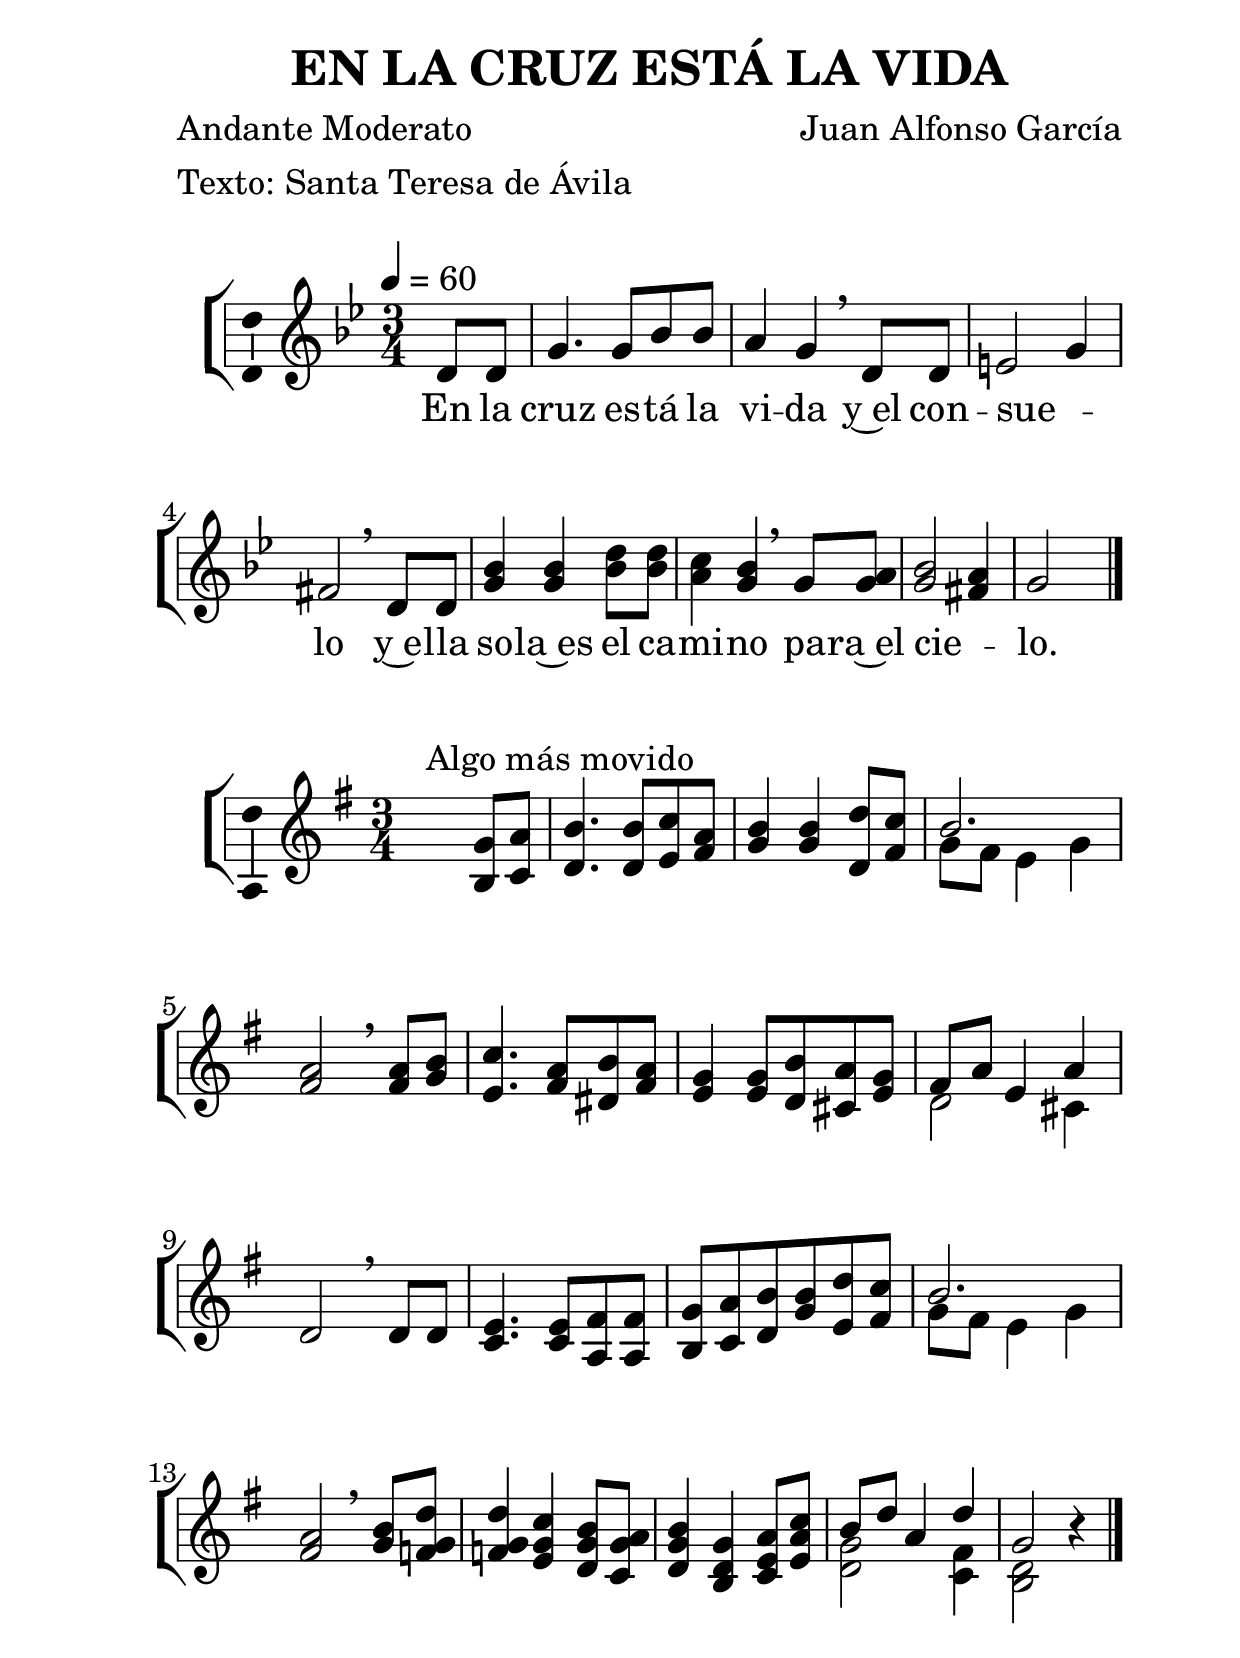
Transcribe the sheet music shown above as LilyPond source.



%versión de lilypond para la que se ha escrito esta partitura:
\version "2.16.0"

	%Tamaño papel
	#(set-default-paper-size "a4")
	%Tamaño partitura
	#(set-global-staff-size 30)
	%No responde al pulsar sobre una nota
	#(ly:set-option 'point-and-click #f)

%parámetros del encabezamiento:
\header {
	%title = "EN LA CRUZ ESTÁ LA VIDA"
	title = \markup{\fontsize #-1 "EN LA CRUZ ESTÁ LA VIDA"}
	subtitle = ""
	composer = "Juan Alfonso García"
	poet = "Andante Moderato"
	meter = "Texto: Santa Teresa de Ávila"
	arranger = ""
%	tagline="Monasterio de la Madre de Dios. Buenafuente del Sistal."
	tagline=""
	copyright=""
	}

%parámetros asociados al papel:
\paper  {
	oddHeaderMarkup = \markup {\fill-line { \on-the-fly #not-first-page \fromproperty #'header:title \on-the-fly #not-first-page \fromproperty #'header:composer }}
	evenHeaderMarkup = \markup {\fill-line { \fromproperty #'header:composer \fromproperty #'header:title }}
	#(set-paper-size "a4")
	print-page-number = ##f
	first-page-number = 1
	print-first-page-number = ##f
%	head-separation = 3.0 \cm
	top-margin = 2.0 \cm
	bottom-margin = 0.0\cm
%%%	bottom-margin = -2.0\cm
	left-margin = 3.0 \cm
	line-width = 16.0 \cm
	indent = 8\mm
	interscoreline = 2.\mm
	between-system-space = 15\mm
%	para que las partituras no llenen la hoja:
	ragged-bottom = ##t
%	idem para la última hoja:
	ragged-last-bottom = ##f
%	para que las partituras llenen el ancho del papel:
	ragged-last = ##f
	after-title-space = 2.5 \cm
%page-count=1
%system-count=4

	%Flexible Vertical Spacing
%	markup-markup-spacing =
%	#'((basic-distance . 15) (minimum-distance . 15) (padding . 3))
	markup-system-spacing =
	#'((basic-distance . 15) (minimum-distance . 15) (padding . 3))
	system-system-spacing =
	#'((basic-distance . 15) (minimum-distance . 15) (padding . 3))
	score-system-spacing =
	#'((basic-distance . 15) (minimum-distance . 15) (padding . 5))
%	top-system-spacing = % header
%	#'((basic-distance . 8) (minimum-distance . 0) (padding . 0))
%	top-markup-spacing =
%	#'((basic-distance . 20) (minimum-distance . 20) (padding . 0))
	last-bottom-spacing = % footer
	#'((basic-distance . 5) (minimum-distance . 5) (padding . 0))
%	score-markup-spacing =
%	#'((basic-distance . 16) (minimum-distance . 13) (padding . 0))

	}


%parámetros que afectan a toda la partitura:
global =  {
	%clave de sol (G):
	\clef G
	%armadura:
%%%	\transpose a b
	\tempo 4=60
	\set Score.tempoHideNote = ##f
	}


melodia =
%%%	\transpose a b
{
	\relative c' {

\key g \minor

\time 3/4

\partial4

d8 d
g4. g8 bes bes
a4 g \breathe d8 d
e2 g4
fis2 \breathe d8 d
<g bes>4 <g bes> <bes d>8 <bes d>
<a c>4 <g bes> \breathe g8 <g a>
<g bes>2 <fis a>4
g2 s4
%\bar "||"
%\break
%\key g \major

\bar "|."
}
}

melodiaestro =
%%%	\transpose a b
{
	\set Score.tempoHideNote = ##t
	\relative c'' {

\key g \major

\time 3/4

<<
{
\voiceOne
\stemUp

s2^"Algo más movido"
<b, g'>8 <c a'>
<d b'>4. <d b'>8 <e c'> <fis a>
<g b>4 <g b> <d d'>8 <fis c'>

b2.
<fis a>2 \breathe <fis a>8 <g b>
<e c'>4. <fis a>8 <dis b'> <fis a>
<e g>4 <e g>8 <d b'> <cis a'> <e g>
fis8 a e4 a
d,2 \breathe d8 d
<c e>4. <c e>8 <a fis'> <a fis'>
<b g'>8 <c a'> <d b'> <g b> <e d'> <fis c'>
b2.
<fis a>2 \breathe <g b>8 <f g d'>
<f g d'>4 <e g c> <d g b>8 <c g' a>
<d g b>4 <b d g> <c e a>8 <e a c>
b'8 d a4 d
g,2

}
\new Voice {
\voiceTwo
\stemDown

s2.*3
g8 fis e4 g
s2.*3
d2 cis4
s2.*3
g'8 fis e4 g
s2.*3
<d g>2 <c fis>4
<b d>2

}
>>

\oneVoice
r4

\bar "|."
}
}


texto = \lyricmode {
En la cruz es -- tá la vi -- da
y~el con -- sue -- _ lo
y~e -- lla so -- la~es el ca -- mi -- no pa -- ra~el cie -- _ lo.
	}

textouno = \lyricmode {
\set stanza =#"1. " En la cruz es -- tá~el Se -- ñor
de cie -- lo~y tie -- rra
y~el go -- zar de mu -- cha paz
aun -- _ que~ha -- ya gue -- _ _ _ rra
to -- dos los ma -- les des -- tie -- _ rra
en es -- te sue -- lo,
y~e -- lla so -- la~es el ca -- mi -- no
pa -- ra~el cie -- _ _ _ lo.
	}

textodos = \lyricmode {
\set stanza =#"2. " El al -- ma que~a Dios es -- tá
to -- da ren -- di -- da,
y muy de ve -- ras del mun -- do
de -- _ sa -- si -- _ _ _ da:
la cruz le~es ár -- bol de vi -- _ da
y de con -- sue -- lo
y~un ca -- mi -- no de -- lei -- to -- so
pa -- ra~el cie -- _ _ _ lo.
	}

textotres = \lyricmode {
\set stanza =#"3. " Des -- pués que se pu -- so~en cruz
el Sal -- va -- dor, __ _
en la cruz es -- tá la glo -- ria
y~el __ _ _ ho -- _ _ _ nor,
y~en el pa -- de -- cer do -- _ lor, __ _
vi -- da~y con -- sue -- lo
y~el ca -- mi -- no más se -- gu -- ro
pa -- ra~el cie -- _ _ _ lo.
	}


vozStaff = \context Voice = vozStaff
\with {\consists "Ambitus_engraver"}
<<
	\set Staff.instrumentName = ""
	\set Staff.shortInstrumentName = ""
	\set Staff.midiInstrument = #"acoustic grand"
	\set Staff.midiMinimumVolume = #0.7
	\set Staff.midiMaximumVolume = #0.9
	\global
	\melodia
	>>

vozestroStaff = \context Voice = vozestroStaff
\with {\consists "Ambitus_engraver"}
<<
	\set Staff.instrumentName = ""
	\set Staff.shortInstrumentName = ""
	\set Staff.midiInstrument = #"acoustic grand"
	\set Staff.midiMinimumVolume = #0.7
	\set Staff.midiMaximumVolume = #0.9
	\global
	\melodiaestro
	>>


textoStaff = \context Lyrics = textoStaff <<
%	\set vocalName =#"E. "
%	\set shortVocalName =#"E. "
	\lyricsto vozStaff \texto
	>>

textounoStaff = \context Lyrics = textounoStaff <<
%	\set vocalName =#"1. "
	\set shortVocalName =#"1. "
	\lyricsto vozestroStaff \textouno
	>>

textodosStaff = \context Lyrics = textodosStaff <<
%	\set vocalName =#"2. "
	\set shortVocalName =#"2. "
	\lyricsto vozestroStaff \textodos
	>>

textotresStaff = \context Lyrics = textotresStaff <<
%	\set vocalName =#"3. "
	\set shortVocalName =#"3. "
	\lyricsto vozestroStaff \textotres
	>>


\book {
	\score {
		\context ChoirStaff {
			\override StaffGroup.SystemStartBracket #'collapse-height = #1
			\override Score.SystemStartBar #'collapse-height = #1
			<<
			\vozStaff
			\textoStaff
			>>
		}
		\layout {
	    		\context {
				\Lyrics
				%\override LyricText #'font-size = #2
				}
	   		\context {
				\Score
				%\override StaffSymbol #'staff-space = #(magstep +3)
				\override InstrumentName #'X-offset = #1.5
				\override InstrumentName #'font-series = #'bold
				}
%%%			\context {
%%%				\Staff
%%%				\remove "Time_signature_engraver"
%%%				\override BarLine #'transparent = ##t
%%%				}
			}
		}
	\score {
		\context ChoirStaff {
			\override StaffGroup.SystemStartBracket #'collapse-height = #1
			\override Score.SystemStartBar #'collapse-height = #1
			<<
			\vozestroStaff
			\textounoStaff
			\textodosStaff
			\textotresStaff
			>>
		}
		\layout {
	    		\context {
				\Lyrics
				%\override LyricText #'font-size = #2
				}
	   		\context {
				\Score
				%\override StaffSymbol #'staff-space = #(magstep +3)
				\override InstrumentName #'X-offset = #1.5
				\override InstrumentName #'font-series = #'bold
				}
%%%			\context {
%%%				\Staff
%%%				\remove "Time_signature_engraver"
%%%				\override BarLine #'transparent = ##t
%%%				}
			}
		}
	\score {
		\context ChoirStaff {
			\override StaffGroup.SystemStartBracket #'collapse-height = #1
			\override Score.SystemStartBar #'collapse-height = #1
			<<
			\vozStaff
			>>
			<<
			\vozestroStaff
			>>
		}
		\midi {
	  		\context {
	  			\Score
				tempoWholesPerMinute = #(ly:make-moment 70 4)
				}
			}
		}
}


